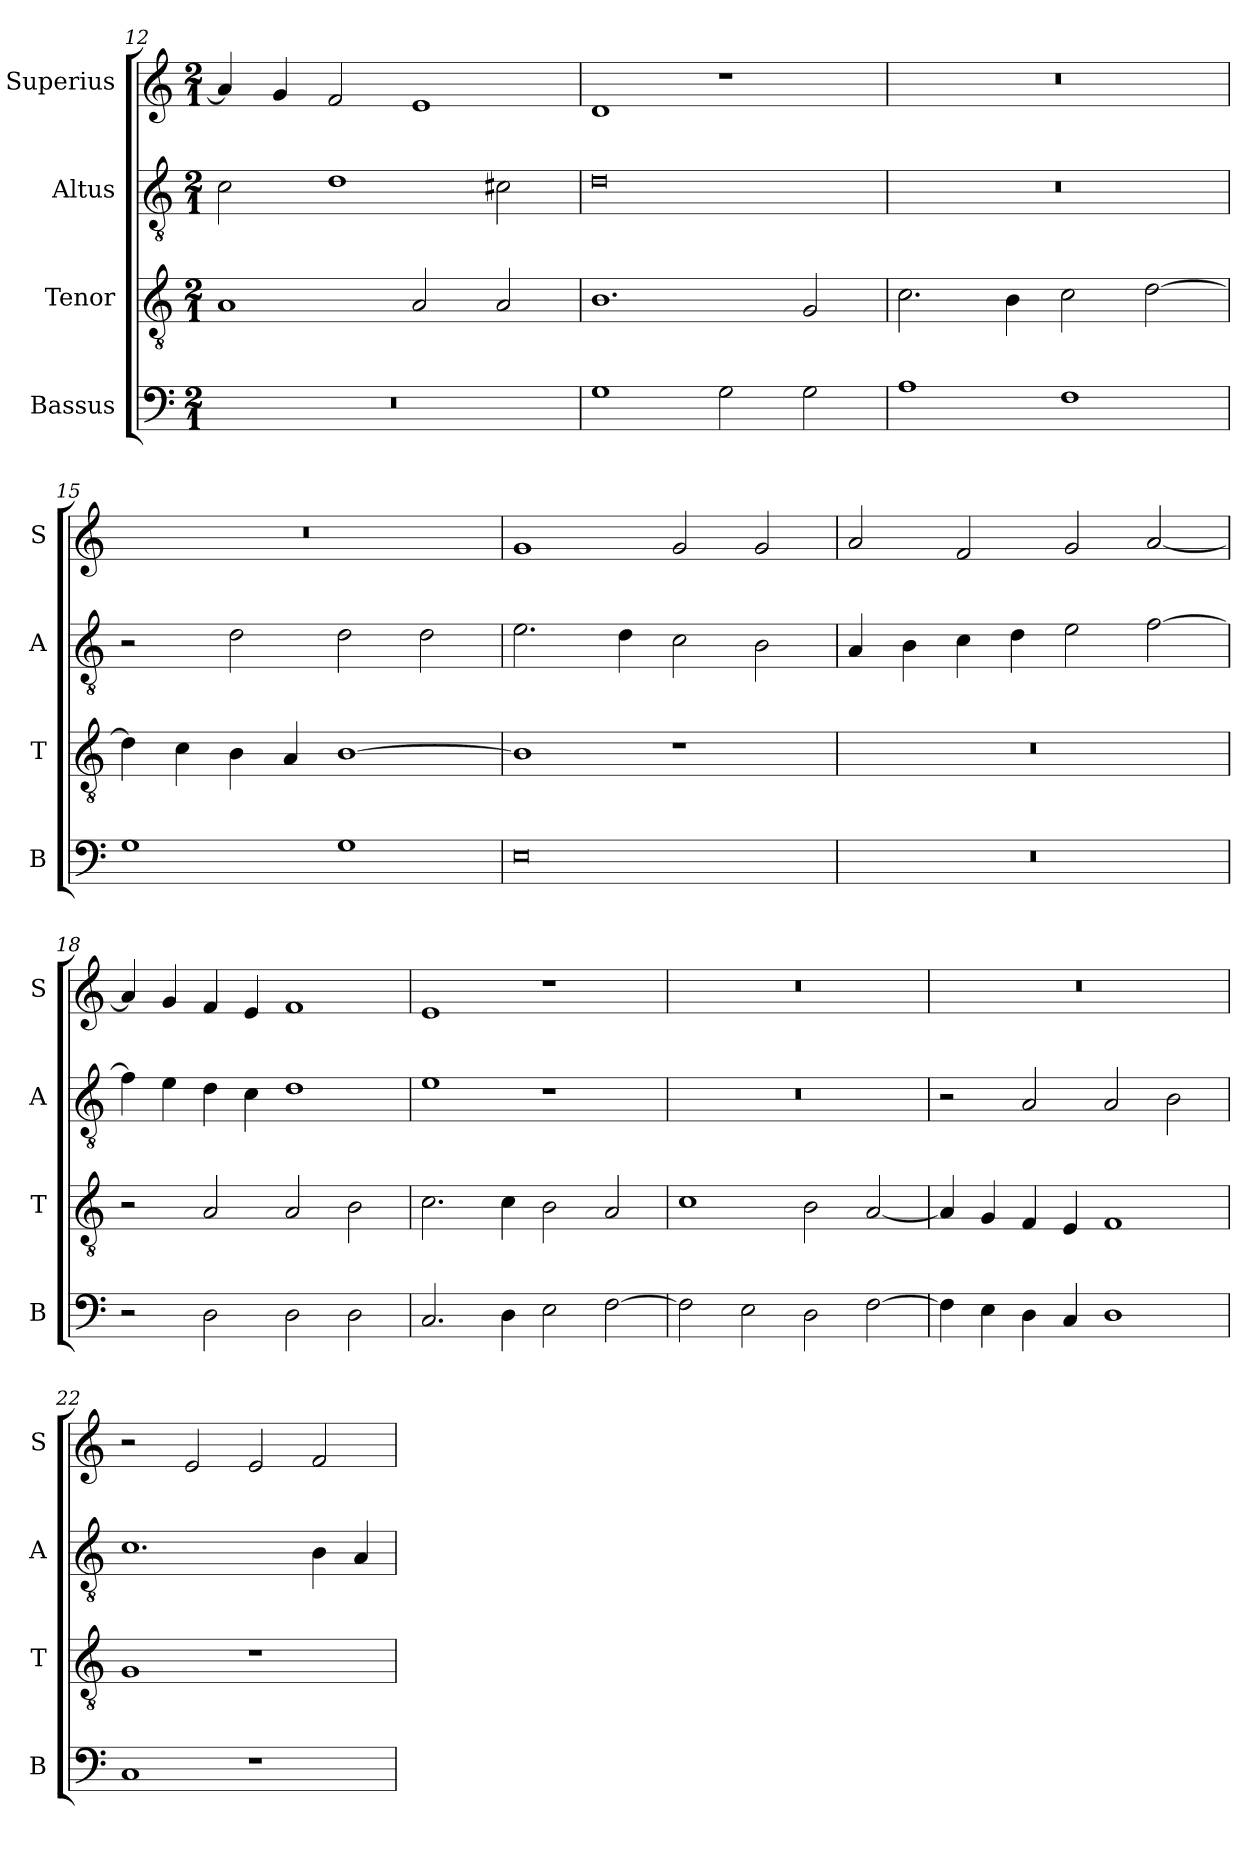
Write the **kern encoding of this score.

**kern	**kern	**kern	**kern
*part4	*part3	*part2	*part1
*staff4	*staff3	*staff2	*staff1
*I"Bassus	*I"Tenor	*I"Altus	*I"Superius
*I'B	*I'T	*I'A	*I'S
*clefF4	*clefGv2	*clefGv2	*clefG2
*k[]	*k[]	*k[]	*k[]
*C:	*C:	*C:	*C:
*M2/1	*M2/1	*M2/1	*M2/1
=12	=12	=12	=12
0r	1A	2c	4a]
.	.	.	4g
.	.	1d	2f
.	2A	.	1e
.	2A	2c#X	.
=13	=13	=13	=13
1G	1.B	0d	1d
2G	.	.	1r
2G	2G	.	.
=14	=14	=14	=14
1A	2.c	0r	0r
.	4B	.	.
1F	2c	.	.
.	[2d	.	.
=15	=15	=15	=15
1G	4d]	2r	0r
.	4c	.	.
.	4B	2d	.
.	4A	.	.
1G	[1B	2d	.
.	.	2d	.
=16	=16	=16	=16
0E	1B]	2.e	1g
.	.	4d	.
.	1r	2c	2g
.	.	2B	2g
=17	=17	=17	=17
0r	0r	4A	2a
.	.	4B	.
.	.	4c	2f
.	.	4d	.
.	.	2e	2g
.	.	[2f	[2a
=18	=18	=18	=18
2r	2r	4f]	4a]
.	.	4e	4g
2D	2A	4d	4f
.	.	4c	4e
2D	2A	1d	1f
2D	2B	.	.
=19	=19	=19	=19
2.C	2.c	1e	1e
4D	4c	.	.
2E	2B	1r	1r
[2F	2A	.	.
=20	=20	=20	=20
2F]	1c	0r	0r
2E	.	.	.
2D	2B	.	.
[2F	[2A	.	.
=21	=21	=21	=21
4F]	4A]	2r	0r
4E	4G	.	.
4D	4F	2A	.
4C	4E	.	.
1D	1F	2A	.
.	.	2B	.
=22	=22	=22	=22
1C	1G	1.c	2r
.	.	.	2e
1r	1r	.	2e
.	.	4B	2f
.	.	4A	.
=	=	=	=
*-	*-	*-	*-
